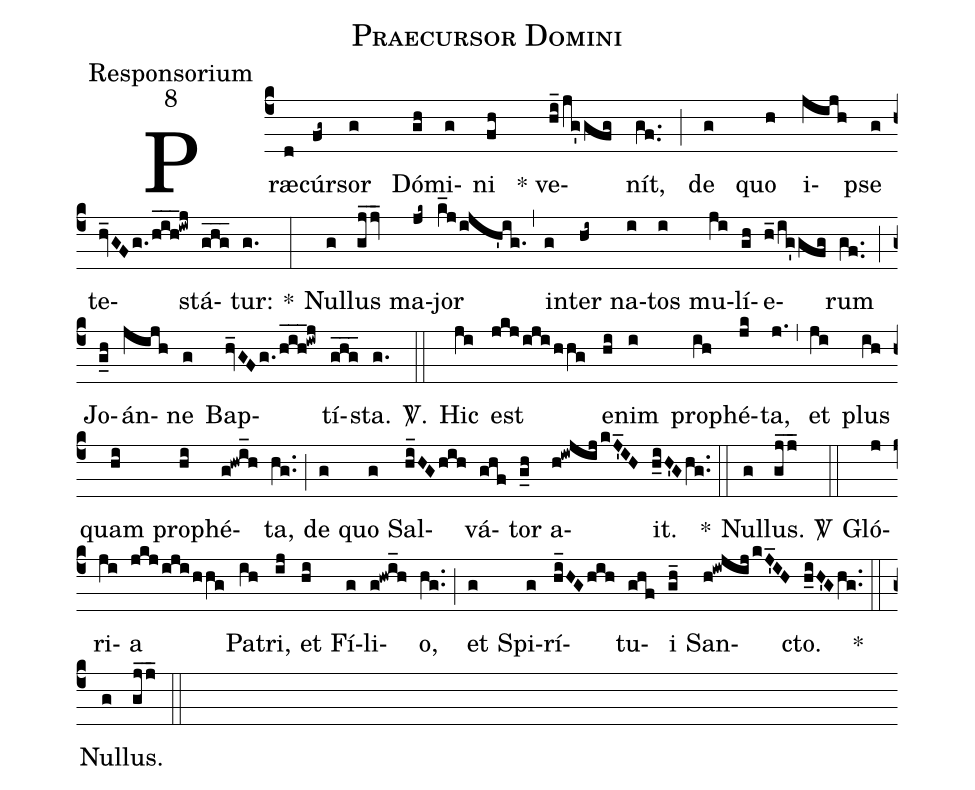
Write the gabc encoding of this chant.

name:Praecursor Domini;
office-part:Responsorium;
mode:8;
%%
(c4)Præ(d)cúr(fg~)sor(g) Dó(gh)mi(g)ni(fh) * ve(hi_/jg'gfg)nít,(gf..) (;) de(g) quo(h) i(jijh)pse(g) te(hv_GFg./hih___!iwj)stá(g_h_g_)tur:(g.) *(:)  Nul(g)lus(gj_/jv_) ma(jk~)jor(k_j/ijh'ig.) (,) in(g)ter(hi~) na(i)tos(i) mu(ji)lí(gh)e(h_/ig'/gfg)rum(gf..) (;) Jo(g_h)án(jijh)ne(g) Bap(hv_GFg./hih___!iwj)tí(g_h_g_)sta.(g.) <sp>V/</sp>.(::) Hic(ji) est(jkj/iji/h/hg) e(hi)nim(i) pro(ih)phé(jk)ta,(j.) (,) et(ji) plus(ih) quam(hi) pro(hi)phé(g!hwi_h)ta,(hg..) (;) de(g) quo(g) Sal(hi_HGhih)vá(ghf)tor(g_h) a(h!iwjijkJ'_IH)it.(h_iH'Ghg..) *(::) Nul(g)lus.(gj_j_) <sp>V/</sp>(::) Gló(j)ri(ji)a(jkj/iji/h/hg) Pa(ih)tri,(ij) et(hi) Fí(g)li(g!hwi_h)o,(hg..) (;) et(g) Spi(g)rí(hi_HGhih)tu(ghf)i(gh_) San(h!iwjijkJ_'IH)cto.(h_iH'Ghg..) *(::)  Nul(g)lus.(gj_j_) (::)
